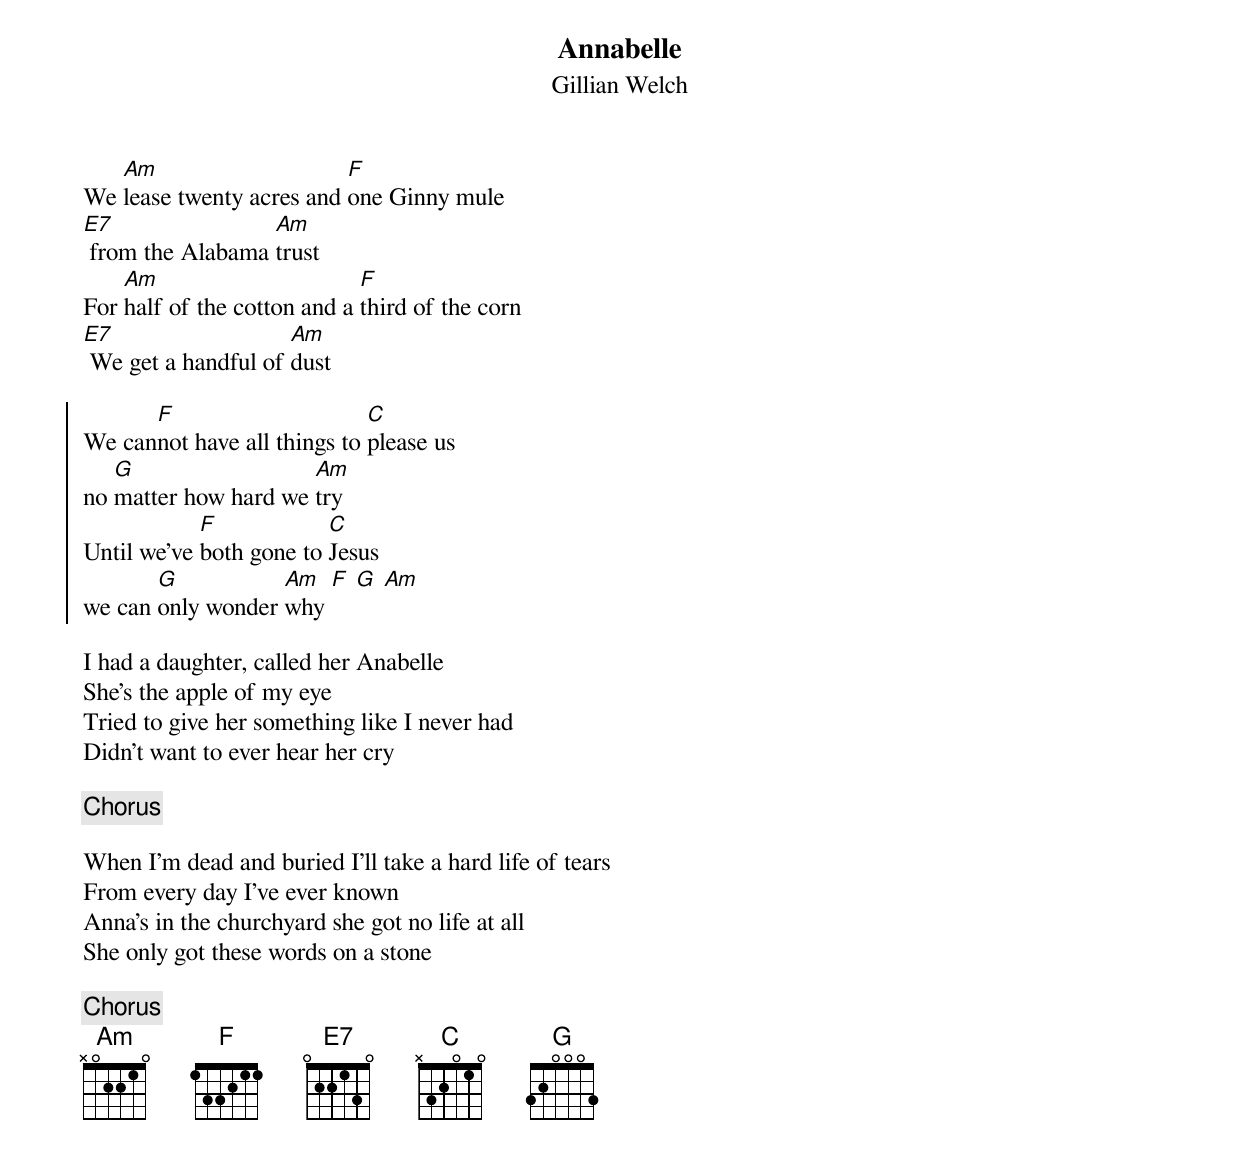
{t:Annabelle}
{st:Gillian Welch}

We [Am]lease twenty acres and [F]one Ginny mule
[E7] from the Alabama [Am]trust
For [Am]half of the cotton and a [F]third of the corn
[E7] We get a handful of [Am]dust

{soc}
We can[F]not have all things to [C]please us
no [G]matter how hard we [Am]try
Until we've [F]both gone to [C]Jesus
we can [G]only wonder [Am]why [F] [G] [Am]
{eoc}

I had a daughter, called her Anabelle
She's the apple of my eye
Tried to give her something like I never had
Didn't want to ever hear her cry

{c:Chorus}

When I'm dead and buried I'll take a hard life of tears
From every day I've ever known
Anna's in the churchyard she got no life at all
She only got these words on a stone

{c:Chorus}
